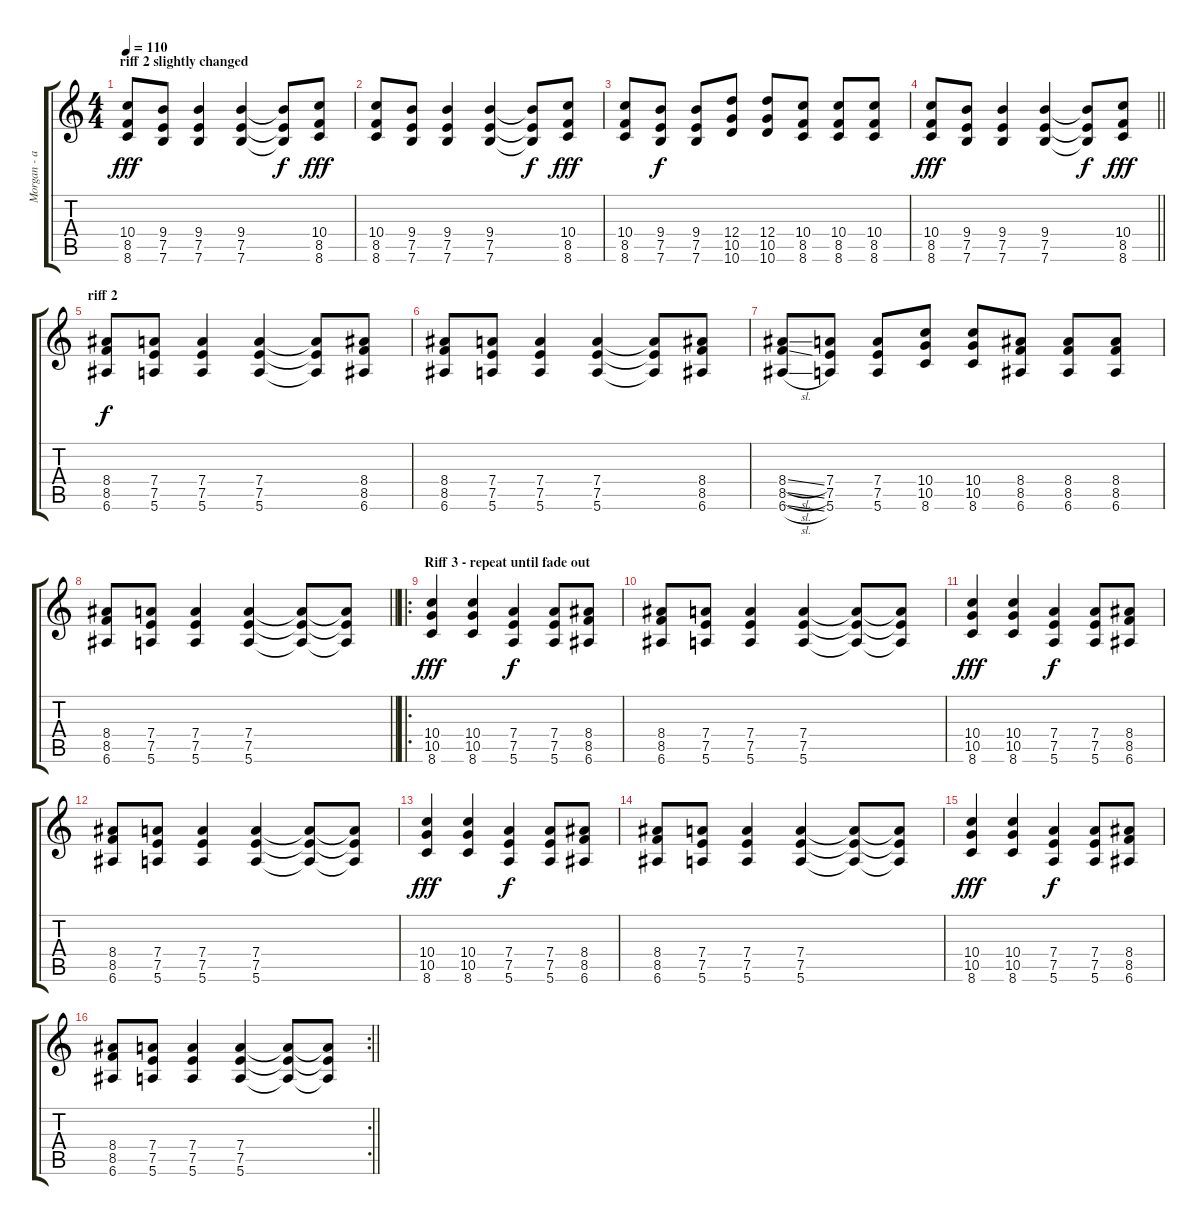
\track ("Morgan - addit. guitar" "Morgan - a") {instrument distortionguitar}
\staff {score tabs}
\tuning (E4 B3 G3 D3 A2 E2) {hide}
\ts (4 4)
\section ("" "riff 2 slightly changed")
\tempo 110
\clef g2
\ks c
(10.4 8.5 8.6).8{dy fff} (9.4 7.5 7.6).8 (9.4 7.5 7.6).4 (9.4 7.5 7.6).4 (9.4{t} 7.5{t} 7.6{t}).8{dy f} (10.4 8.5 8.6).8{dy fff} |
(10.4 8.5 8.6).8 (9.4 7.5 7.6).8 (9.4 7.5 7.6).4 (9.4 7.5 7.6).4 (9.4{t} 7.5{t} 7.6{t}).8{dy f} (10.4 8.5 8.6).8{dy fff} |
(10.4 8.5 8.6).8 (9.4 7.5 7.6).8{dy f} (9.4 7.5 7.6).8 (12.4 10.5 10.6).8 (12.4 10.5 10.6).8 (10.4 8.5 8.6).8 (10.4 8.5 8.6).8 (10.4 8.5 8.6).8 |
\barLineRight lightlight
(10.4 8.5 8.6).8{dy fff} (9.4 7.5 7.6).8 (9.4 7.5 7.6).4 (9.4 7.5 7.6).4 (9.4{t} 7.5{t} 7.6{t}).8{dy f} (10.4 8.5 8.6).8{dy fff} |
\section ("" "riff 2")
(8.4 8.5 6.6).8{dy f} (7.4 7.5 5.6).8 (7.4 7.5 5.6).4 (7.4 7.5 5.6).4 (7.4{t} 7.5{t} 5.6{t}).8 (8.4 8.5 6.6).8 |
(8.4 8.5 6.6).8 (7.4 7.5 5.6).8 (7.4 7.5 5.6).4 (7.4 7.5 5.6).4 (7.4{t} 7.5{t} 5.6{t}).8 (8.4 8.5 6.6).8 |
(8.4{sl} 8.5{sl} 6.6{sl}).8 (7.4 7.5 5.6).8 (7.4 7.5 5.6).8 (10.4 10.5 8.6).8 (10.4 10.5 8.6).8 (8.4 8.5 6.6).8 (8.4 8.5 6.6).8 (8.4 8.5 6.6).8 |
\barLineRight lightlight
(8.4 8.5 6.6).8 (7.4 7.5 5.6).8 (7.4 7.5 5.6).4 (7.4 7.5 5.6).4 (7.4{t} 7.5{t} 5.6{t}).8 (7.4{t} 7.5{t} 5.6{t}).8 |
\ro
\section ("" "Riff 3 - repeat until fade out")
(10.4 10.5 8.6).4{dy fff} (10.4 10.5 8.6).4 (7.4 7.5 5.6).4{dy f} (7.4 7.5 5.6).8 (8.4 8.5 6.6).8 |
(8.4 8.5 6.6).8 (7.4 7.5 5.6).8 (7.4 7.5 5.6).4 (7.4 7.5 5.6).4 (7.4{t} 7.5{t} 5.6{t}).8 (7.4{t} 7.5{t} 5.6{t}).8 |
(10.4 10.5 8.6).4{dy fff} (10.4 10.5 8.6).4 (7.4 7.5 5.6).4{dy f} (7.4 7.5 5.6).8 (8.4 8.5 6.6).8 |
(8.4 8.5 6.6).8 (7.4 7.5 5.6).8 (7.4 7.5 5.6).4 (7.4 7.5 5.6).4 (7.4{t} 7.5{t} 5.6{t}).8 (7.4{t} 7.5{t} 5.6{t}).8 |
(10.4 10.5 8.6).4{dy fff} (10.4 10.5 8.6).4 (7.4 7.5 5.6).4{dy f} (7.4 7.5 5.6).8 (8.4 8.5 6.6).8 |
(8.4 8.5 6.6).8 (7.4 7.5 5.6).8 (7.4 7.5 5.6).4 (7.4 7.5 5.6).4 (7.4{t} 7.5{t} 5.6{t}).8 (7.4{t} 7.5{t} 5.6{t}).8 |
(10.4 10.5 8.6).4{dy fff} (10.4 10.5 8.6).4 (7.4 7.5 5.6).4{dy f} (7.4 7.5 5.6).8 (8.4 8.5 6.6).8 |
\rc 2
\barLineRight lightlight
(8.4 8.5 6.6).8 (7.4 7.5 5.6).8 (7.4 7.5 5.6).4 (7.4 7.5 5.6).4 (7.4{t} 7.5{t} 5.6{t}).8 (7.4{t} 7.5{t} 5.6{t}).8
